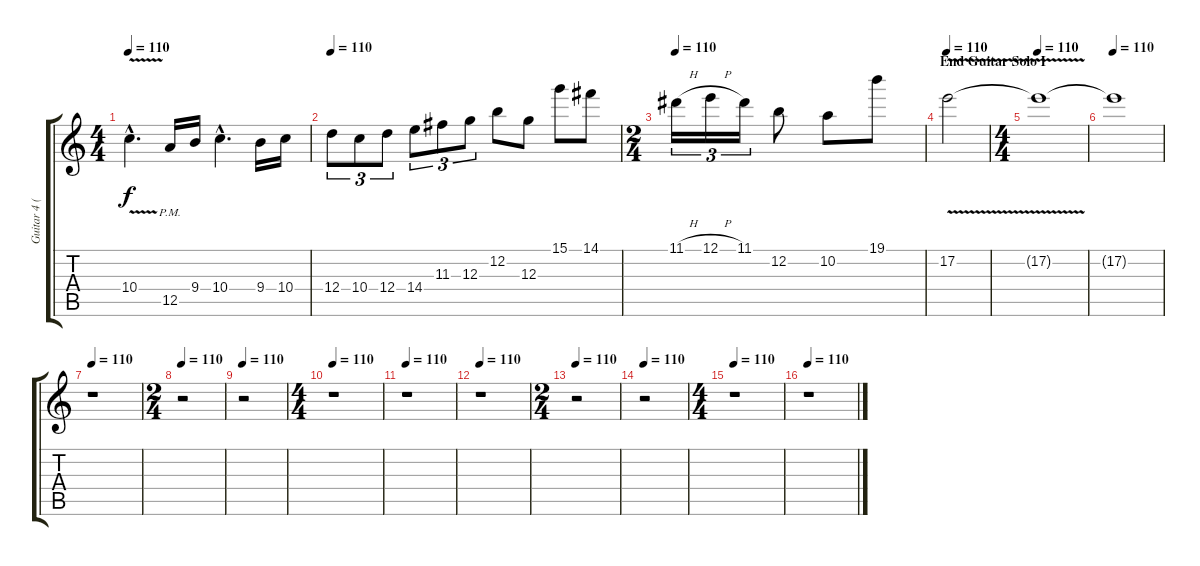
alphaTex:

\track ("Guitar 4 (solo)" "Guitar 4 (") {instrument distortionguitar}
\staff {score tabs}
\tuning (E4 B3 G3 D3 A2 E2) {hide}
\ts (4 4)
\tempo 110
\clef g2
\ks c
10.4{v hac}.4{d dy f} 12.5{pm}.16 9.4.16 10.4{hac}.4{d} 9.4.16 10.4.16 |
\tempo 110
12.4.8{tu (3 2)} 10.4.8{tu (3 2)} 12.4.8{tu (3 2)} 14.4.8{tu (3 2)} 11.3.8{tu (3 2)} 12.3.8{tu (3 2)} 12.2.8 12.3.8 15.1.8 14.1.8 |
\ts (2 4)
\tempo 110
11.1{h}.16{tu (3 2)} 12.1{h}.16{tu (3 2)} 11.1.16{tu (3 2)} 12.2.8 10.2.8 19.1.8 |
\section ("" "End Guitar Solo I")
\tempo 110
17.2{v}.2{volume 6} |
\ts (4 4)
\tempo 110
17.2{t}.1 |
\tempo 110
17.2{t}.1 |
\tempo 110
r.1 |
\ts (2 4)
\tempo 110
r.2 |
\tempo 110
r.2 |
\ts (4 4)
\tempo 110
r.1 |
\tempo 110
r.1 |
\tempo 110
r.1 |
\ts (2 4)
\tempo 110
r.2 |
\tempo 110
r.2 |
\ts (4 4)
\tempo 110
r.1 |
\tempo 110
r.1
